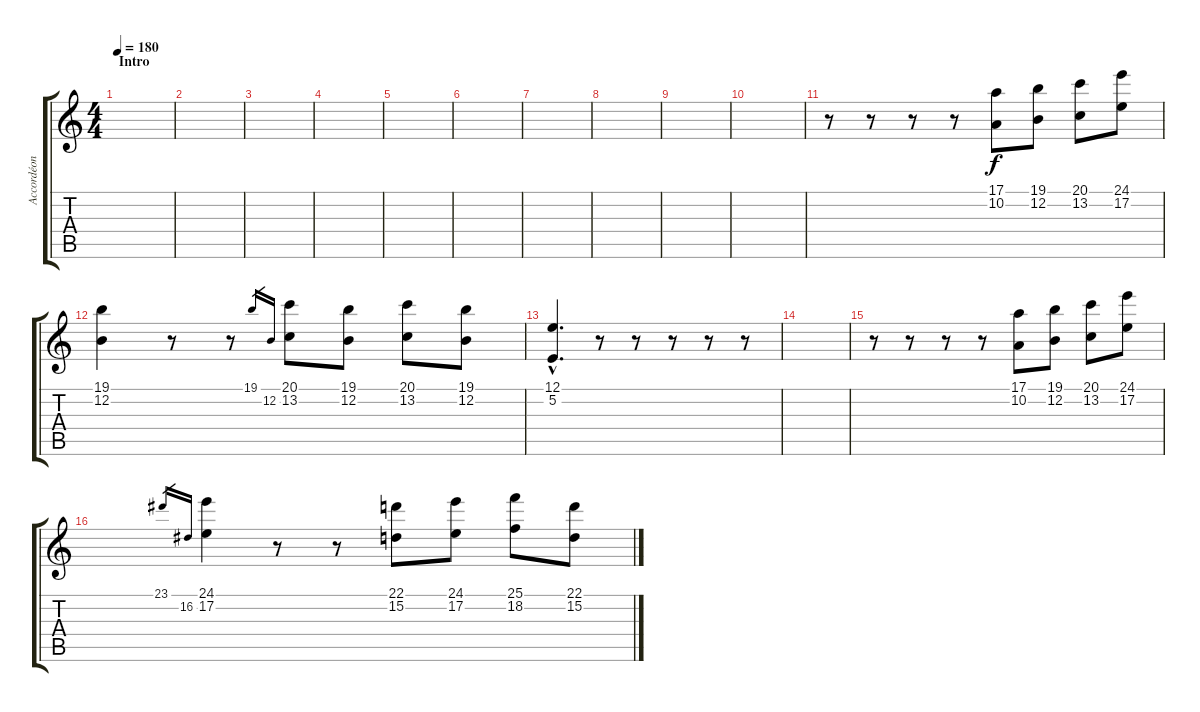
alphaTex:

\track ("Accordéon" "Accordéon") {instrument accordion}
\staff {score tabs}
\tuning (E4 B3 G3 D3 A2 E2) {hide}
\ts (4 4)
\section ("" "Intro")
\tempo 180
\clef g2
\ks c
|
|
|
|
|
|
|
|
|
|
r.8 r.8 r.8 r.8 (17.1 10.2).8 (19.1 12.2).8 (20.1 13.2).8 (24.1 17.2).8 |
(19.1 12.2).4 r.8 r.8 19.1.16{gr} 12.2.16{gr} (20.1 13.2).8 (19.1 12.2).8 (20.1 13.2).8 (19.1 12.2).8 |
(12.1{hac} 5.2{hac}).4{d} r.8 r.8 r.8 r.8 r.8 |
|
r.8 r.8 r.8 r.8 (17.1 10.2).8 (19.1 12.2).8 (20.1 13.2).8 (24.1 17.2).8 |
23.1.16{gr} 16.2.16{gr} (24.1 17.2).4 r.8 r.8 (22.1 15.2).8 (24.1 17.2).8 (25.1 18.2).8 (22.1 15.2).8
